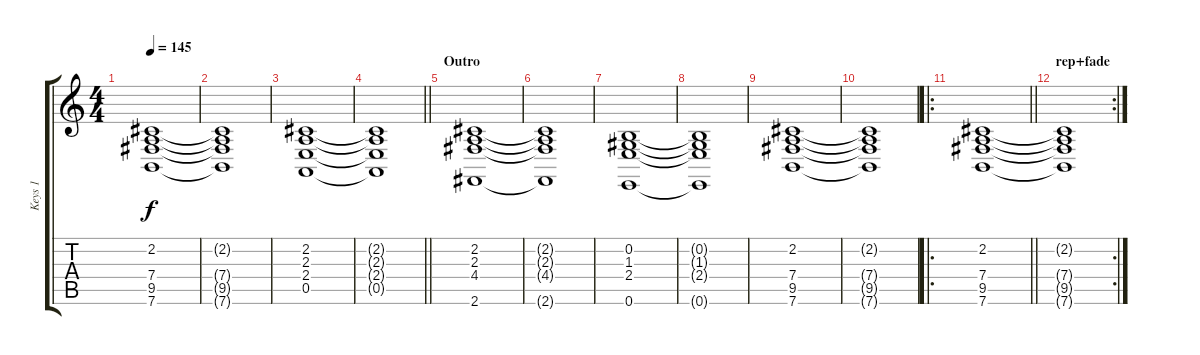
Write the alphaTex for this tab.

\track ("Keys 1" "Keys 1") {instrument stringensemble1}
\staff {score tabs}
\tuning (E4 B3 G3 D3 A2 E2) {hide}
\ts (4 4)
\tempo 145
\clef g2
\ks c
(2.2 7.4 9.5 7.6).1{dy f} |
(2.2{t} 7.4{t} 9.5{t} 7.6{t}).1 |
(2.2 2.3 2.4 0.5).1 |
\barLineRight lightlight
(2.2{t} 2.3{t} 2.4{t} 0.5{t}).1 |
\section ("" "Outro")
(2.2 2.3 4.4 2.6).1 |
(2.2{t} 2.3{t} 4.4{t} 2.6{t}).1 |
(0.2 1.3 2.4 0.6).1 |
(0.2{t} 1.3{t} 2.4{t} 0.6{t}).1 |
(2.2 7.4 9.5 7.6).1 |
(2.2{t} 7.4{t} 9.5{t} 7.6{t}).1 |
\ro
\barLineRight lightlight
(2.2 7.4 9.5 7.6).1 |
\rc 2
\section ("" "rep+fade")
(2.2{t} 7.4{t} 9.5{t} 7.6{t}).1
